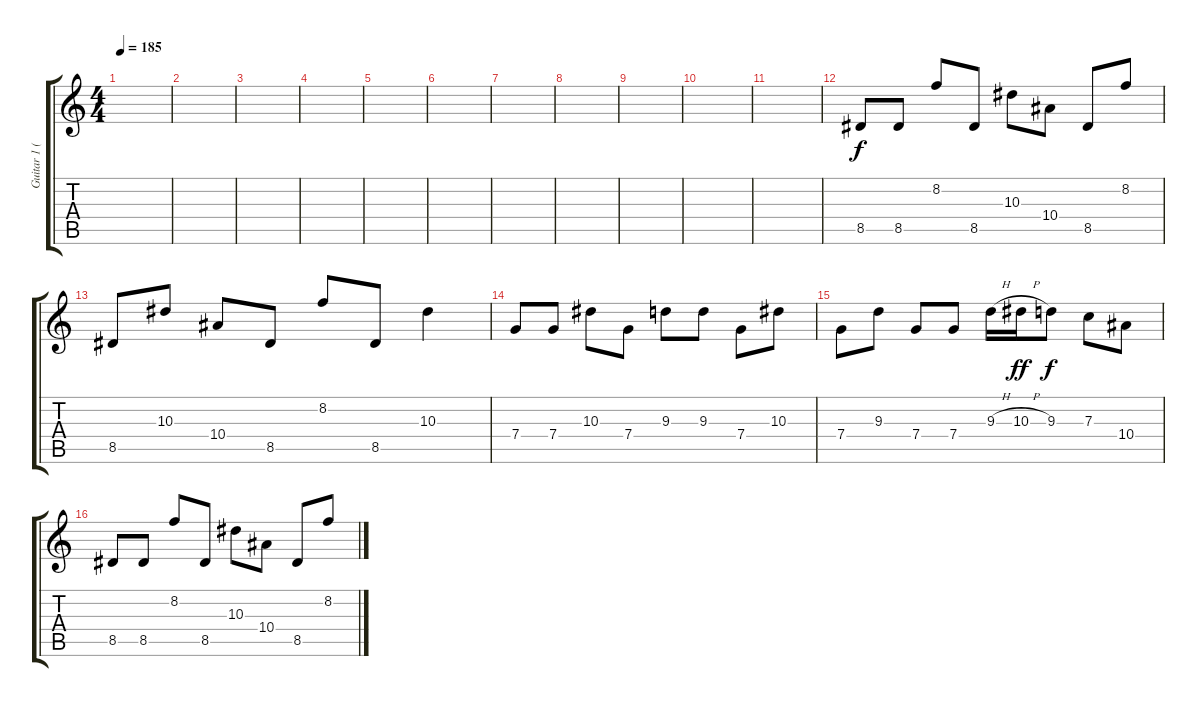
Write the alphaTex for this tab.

\track ("Guitar 1 (Solo)" "Guitar 1 (") {instrument distortionguitar}
\staff {score tabs}
\tuning (D4 A3 F3 C3 G2 C2) {hide}
\ts (4 4)
\tempo 185
\clef g2
\ks c
|
|
|
|
|
|
|
|
|
|
|
8.5.8 8.5.8 8.2.8 8.5.8 10.3.8 10.4.8 8.5.8 8.2.8 |
8.5.8 10.3.8 10.4.8 8.5.8 8.2.8 8.5.8 10.3.4 |
7.4.8 7.4.8 10.3.8 7.4.8 9.3.8 9.3.8 7.4.8 10.3.8 |
7.4.8 9.3.8 7.4.8 7.4.8 9.3{h}.16 10.3{h}.16{dy ff} 9.3.8{dy f} 7.3.8 10.4.8 |
8.5.8 8.5.8 8.2.8 8.5.8 10.3.8 10.4.8 8.5.8 8.2.8
